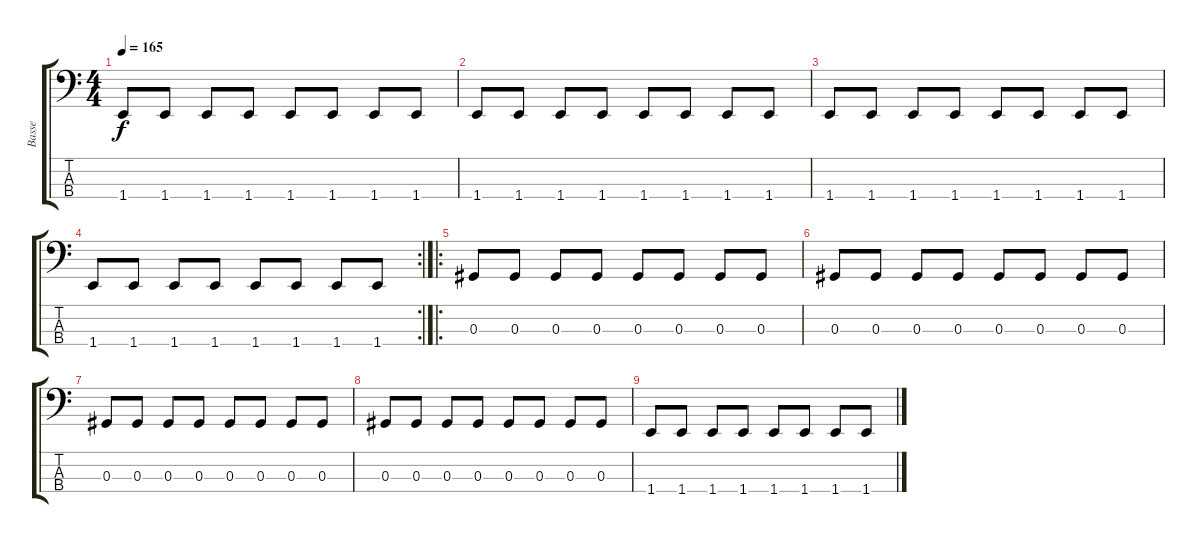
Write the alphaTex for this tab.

\track ("Basse" "Basse") {instrument electricbassfinger}
\staff {score tabs}
\tuning (Gb2 Db2 Ab1 Eb1) {hide}
\ts (4 4)
\tempo 165
\clef f4
\ks c
1.4.8{dy f} 1.4.8 1.4.8 1.4.8 1.4.8 1.4.8 1.4.8 1.4.8 |
1.4.8 1.4.8 1.4.8 1.4.8 1.4.8 1.4.8 1.4.8 1.4.8 |
1.4.8 1.4.8 1.4.8 1.4.8 1.4.8 1.4.8 1.4.8 1.4.8 |
\rc 2
1.4.8 1.4.8 1.4.8 1.4.8 1.4.8 1.4.8 1.4.8 1.4.8 |
\ro
0.3.8 0.3.8 0.3.8 0.3.8 0.3.8 0.3.8 0.3.8 0.3.8 |
0.3.8 0.3.8 0.3.8 0.3.8 0.3.8 0.3.8 0.3.8 0.3.8 |
0.3.8 0.3.8 0.3.8 0.3.8 0.3.8 0.3.8 0.3.8 0.3.8 |
0.3.8 0.3.8 0.3.8 0.3.8 0.3.8 0.3.8 0.3.8 0.3.8 |
1.4.8 1.4.8 1.4.8 1.4.8 1.4.8 1.4.8 1.4.8 1.4.8
